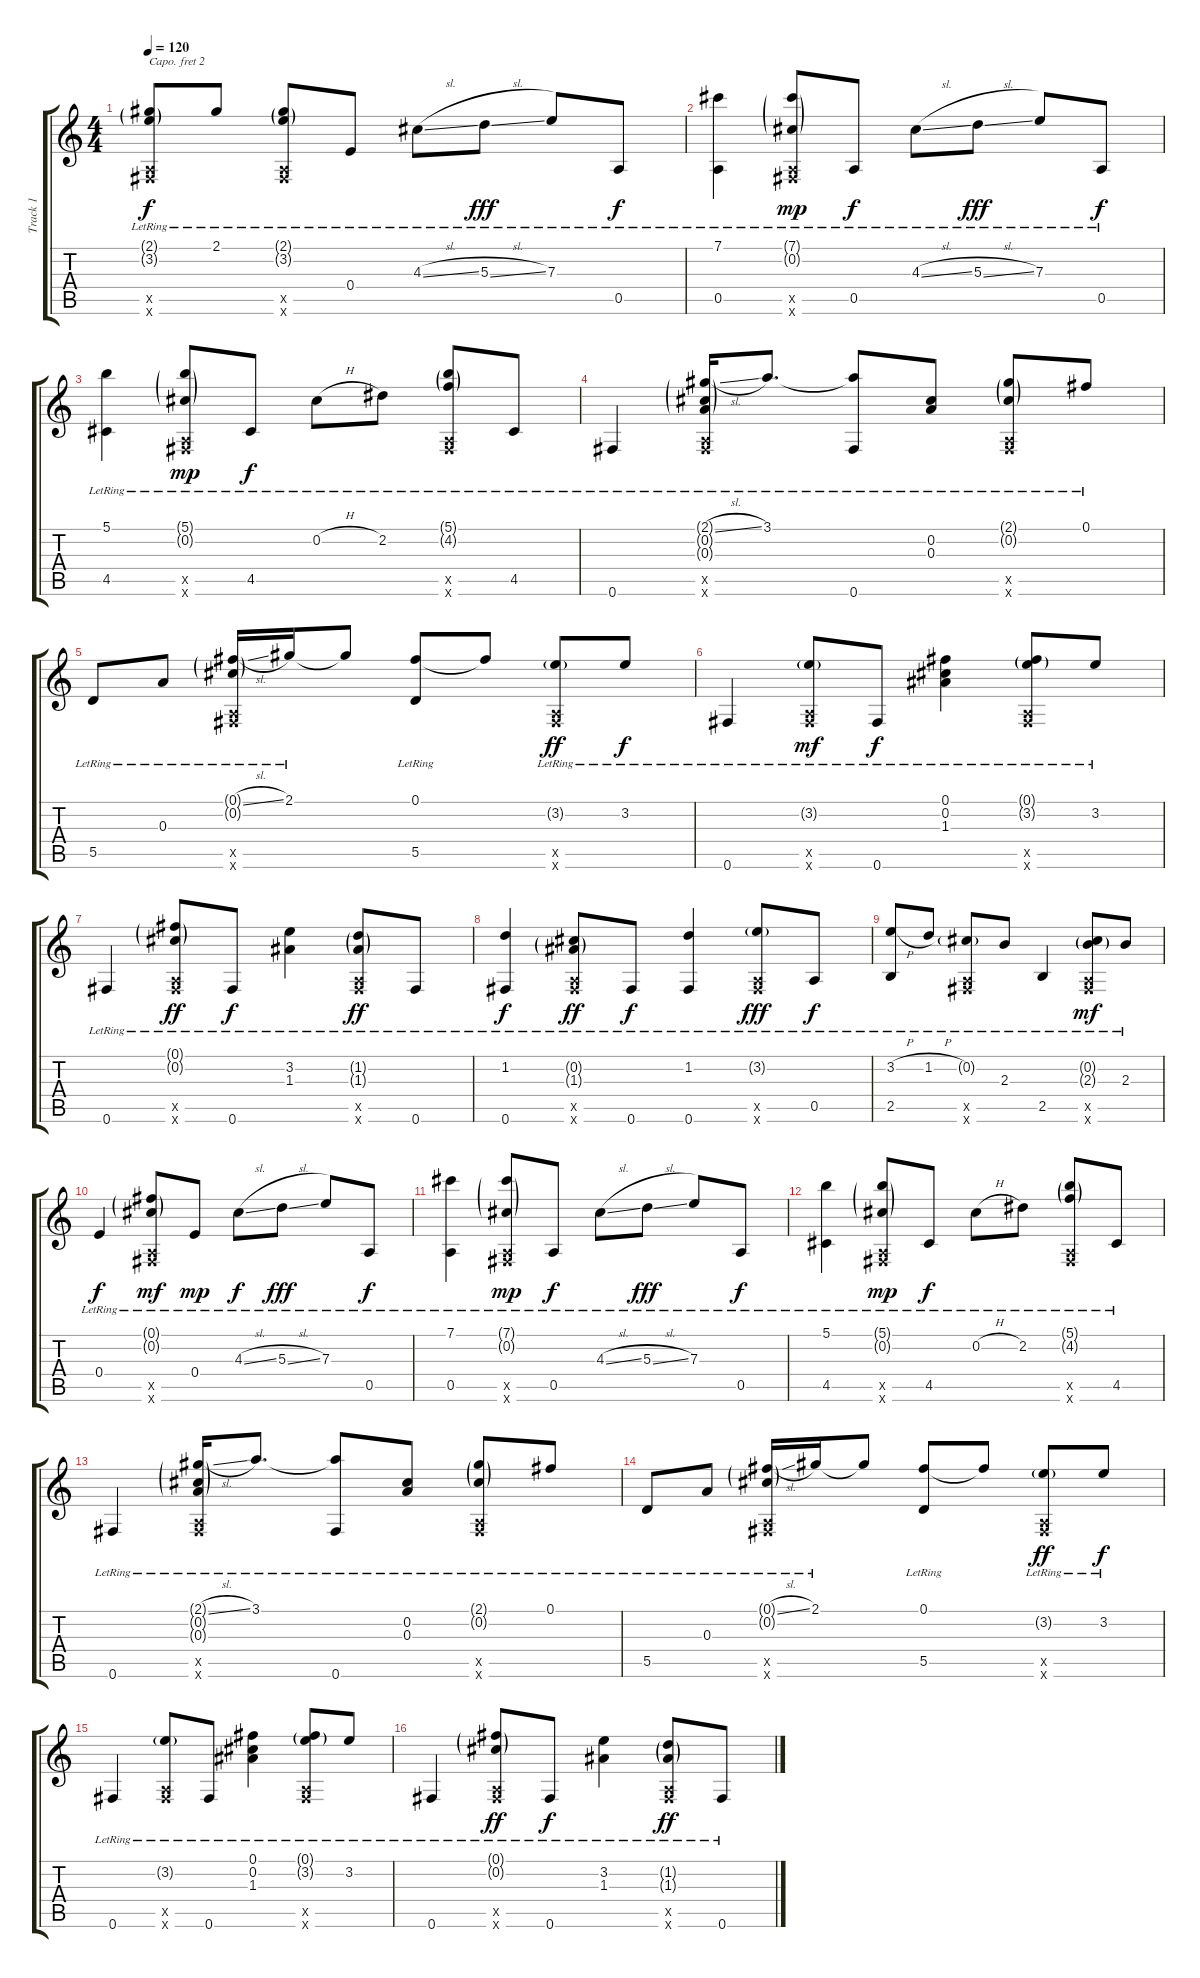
\track ("Track 1" "Track 1") {instrument acousticguitarsteel}
\staff {score tabs}
\capo 2
\tuning (E4 B3 G3 D3 G2 E2) {hide}
\ts (4 4)
\tempo 120
\clef g2
\ks c
(2.1{g lr} 3.2{g lr} 0.5{x} 0.6{x}).8{dy f} 2.1{lr}.8 (2.1{g lr} 3.2{g lr} 0.5{x} 0.6{x}).8 0.4{lr}.8 4.3{sl lr}.8 5.3{sl lr}.8{dy fff} 7.3{lr}.8 0.5{lr}.8{dy f} |
(7.1{lr} 0.5{lr}).4 (7.1{g lr} 0.2{g lr} 0.5{x} 0.6{x}).8{dy mp} 0.5{lr}.8{dy f} 4.3{sl lr}.8 5.3{sl lr}.8{dy fff} 7.3{lr}.8 0.5{lr}.8{dy f} |
(5.1{lr} 4.5{lr}).4 (5.1{g lr} 0.2{g lr} 0.5{x} 0.6{x}).8{dy mp} 4.5{lr}.8{dy f} 0.2{h lr}.8 2.2{lr}.8 (5.1{g lr} 4.2{g lr} 0.5{x} 0.6{x}).8 4.5{lr}.8 |
0.6{lr}.4 (2.1{sl g lr} 0.2{g lr} 0.3{g lr} 0.5{x} 0.6{x}).16 3.1{lr}.8{d} (3.1{t} 0.6{lr}).8 (0.2{lr} 0.3{lr}).8 (2.1{g lr} 0.2{g lr} 0.5{x} 0.6{x}).8 0.1{lr}.8 |
5.5{lr}.8 0.3{lr}.8 (0.1{sl g lr} 0.2{g lr} 0.5{x} 0.6{x}).16 2.1{lr}.16 2.1{t}.8 (0.1{lr} 5.5{lr}).8 0.1{t}.8 (3.2{g lr} 0.5{x} 0.6{x}).8{dy ff} 3.2{lr}.8{dy f} |
0.6{lr}.4 (3.2{g lr} 0.5{x} 0.6{x}).8{dy mf} 0.6{lr}.8{dy f} (0.1{lr} 0.2{lr} 1.3{lr}).4 (0.1{g lr} 3.2{g lr} 0.5{x} 0.6{x}).8 3.2{lr}.8 |
0.6{lr}.4 (0.1{g lr} 0.2{g lr} 0.5{x} 0.6{x}).8{dy ff} 0.6{lr}.8{dy f} (3.2{lr} 1.3{lr}).4 (1.2{g lr} 1.3{g lr} 0.5{x} 0.6{x}).8{dy ff} 0.6{lr}.8 |
(1.2{lr} 0.6{lr}).4{dy f} (0.2{g lr} 1.3{g lr} 0.5{x} 0.6{x}).8{dy ff} 0.6{lr}.8{dy f} (1.2{lr} 0.6{lr}).4 (3.2{g lr} 0.5{x} 0.6{x}).8{dy fff} 0.5{lr}.8{dy f} |
(3.2{h lr} 2.5{lr}).8 1.2{h lr}.8 (0.2{g lr} 0.5{x} 0.6{x}).8 2.3{lr}.8 2.5{lr}.4 (0.2{g lr} 2.3{g lr} 0.5{x} 0.6{x}).8{dy mf} 2.3{lr}.8 |
0.4{lr}.4{dy f} (0.1{g lr} 0.2{g lr} 0.5{x} 0.6{x}).8{dy mf} 0.4{lr}.8{dy mp} 4.3{sl lr}.8{dy f} 5.3{sl lr}.8{dy fff} 7.3{lr}.8 0.5{lr}.8{dy f} |
(7.1{lr} 0.5{lr}).4 (7.1{g lr} 0.2{g lr} 0.5{x} 0.6{x}).8{dy mp} 0.5{lr}.8{dy f} 4.3{sl lr}.8 5.3{sl lr}.8{dy fff} 7.3{lr}.8 0.5{lr}.8{dy f} |
(5.1{lr} 4.5{lr}).4 (5.1{g lr} 0.2{g lr} 0.5{x} 0.6{x}).8{dy mp} 4.5{lr}.8{dy f} 0.2{h lr}.8 2.2{lr}.8 (5.1{g lr} 4.2{g lr} 0.5{x} 0.6{x}).8 4.5{lr}.8 |
0.6{lr}.4 (2.1{sl g lr} 0.2{g lr} 0.3{g lr} 0.5{x} 0.6{x}).16 3.1{lr}.8{d} (3.1{t} 0.6{lr}).8 (0.2{lr} 0.3{lr}).8 (2.1{g lr} 0.2{g lr} 0.5{x} 0.6{x}).8 0.1{lr}.8 |
5.5{lr}.8 0.3{lr}.8 (0.1{sl g lr} 0.2{g lr} 0.5{x} 0.6{x}).16 2.1{lr}.16 2.1{t}.8 (0.1{lr} 5.5{lr}).8 0.1{t}.8 (3.2{g lr} 0.5{x} 0.6{x}).8{dy ff} 3.2{lr}.8{dy f} |
0.6{lr}.4 (3.2{g lr} 0.5{x} 0.6{x}).8 0.6{lr}.8 (0.1{lr} 0.2{lr} 1.3{lr}).4 (0.1{g lr} 3.2{g lr} 0.5{x} 0.6{x}).8 3.2{lr}.8 |
0.6{lr}.4 (0.1{g lr} 0.2{g lr} 0.5{x} 0.6{x}).8{dy ff} 0.6{lr}.8{dy f} (3.2{lr} 1.3{lr}).4 (1.2{g lr} 1.3{g lr} 0.5{x} 0.6{x}).8{dy ff} 0.6{lr}.8
